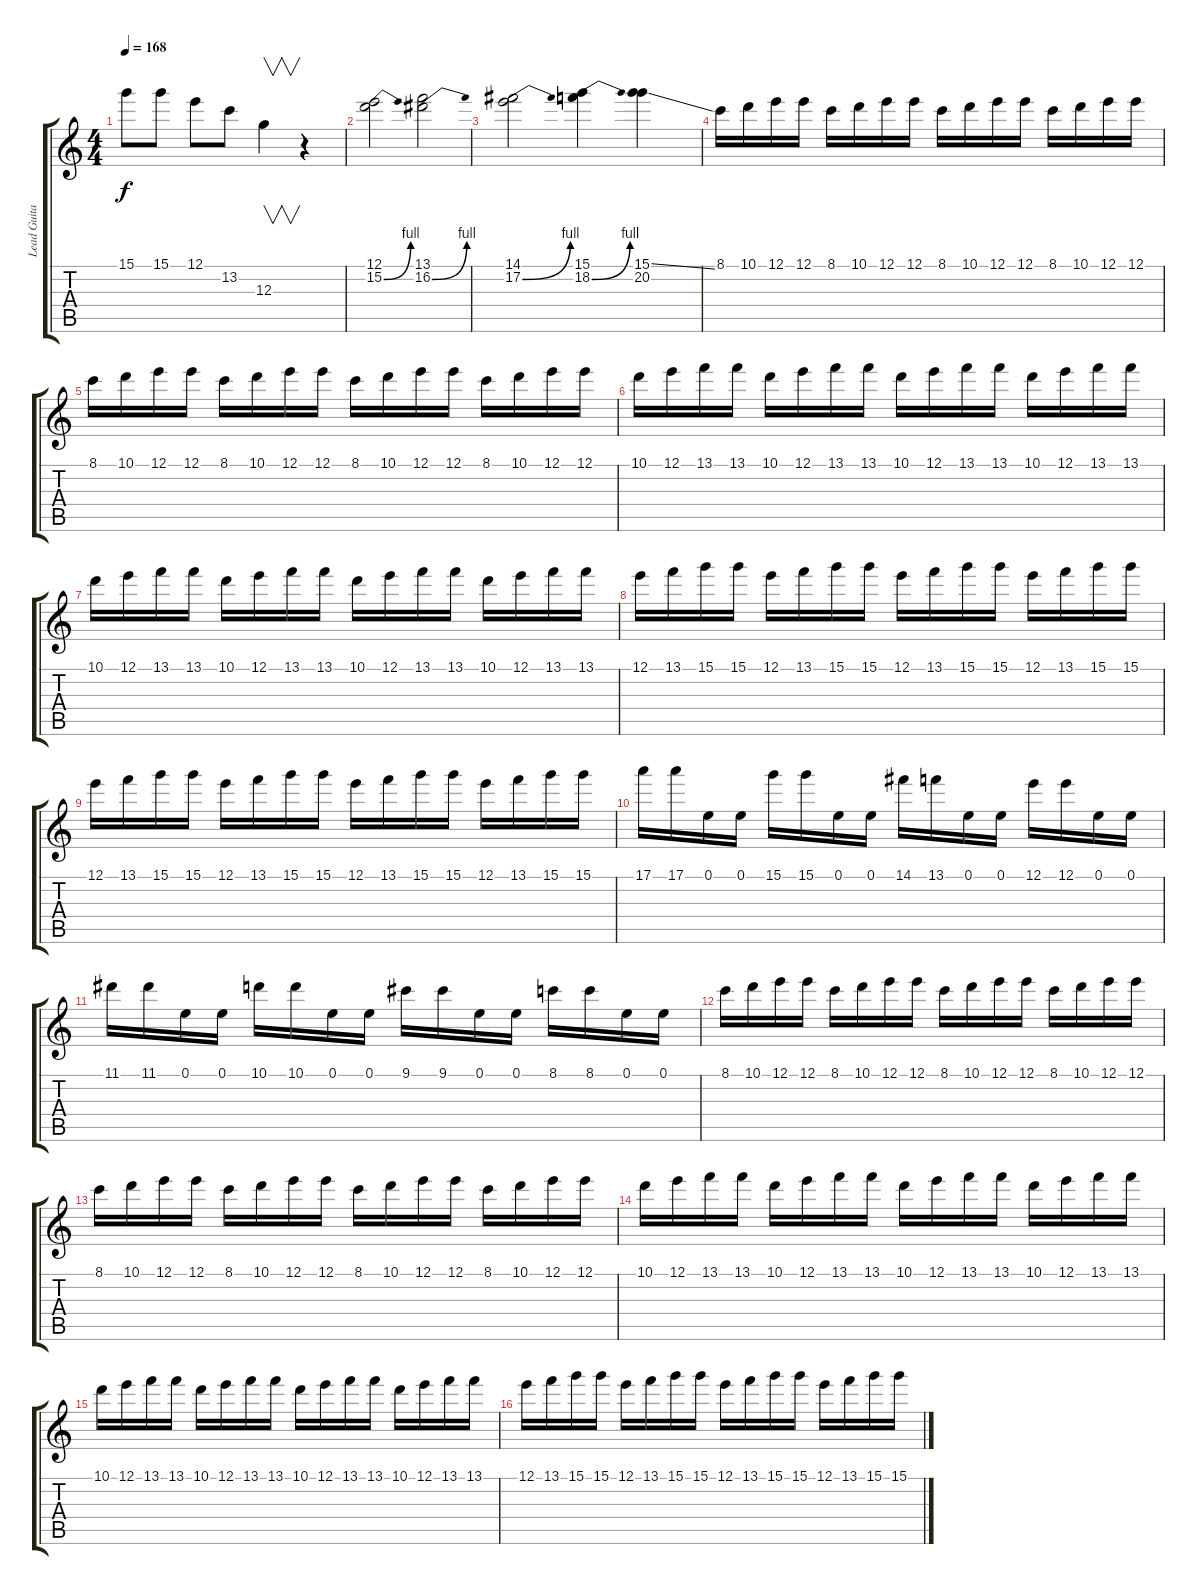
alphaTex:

\track ("Lead Guitar 2" "Lead Guita") {instrument distortionguitar}
\staff {score tabs}
\tuning (E4 B3 G3 D3 A2 E2) {hide}
\ts (4 4)
\tempo 168
\clef g2
\ks c
15.1{t}.8{dy f} 15.1.8 12.1.8 13.2.8 12.3.4{v} r.4 |
(12.1 15.2{be (bend 0 0 60 4)}).2 (13.1 16.2{be (bend 0 0 60 4)}).2 |
(14.1 17.2{be (bend 0 0 60 4)}).2 (15.1 18.2{be (bend 0 0 60 4)}).4 (15.1{ss} 20.2).4 |
8.1.16 10.1.16 12.1.16 12.1.16 8.1.16 10.1.16 12.1.16 12.1.16 8.1.16 10.1.16 12.1.16 12.1.16 8.1.16 10.1.16 12.1.16 12.1.16 |
8.1.16 10.1.16 12.1.16 12.1.16 8.1.16 10.1.16 12.1.16 12.1.16 8.1.16 10.1.16 12.1.16 12.1.16 8.1.16 10.1.16 12.1.16 12.1.16 |
10.1.16 12.1.16 13.1.16 13.1.16 10.1.16 12.1.16 13.1.16 13.1.16 10.1.16 12.1.16 13.1.16 13.1.16 10.1.16 12.1.16 13.1.16 13.1.16 |
10.1.16 12.1.16 13.1.16 13.1.16 10.1.16 12.1.16 13.1.16 13.1.16 10.1.16 12.1.16 13.1.16 13.1.16 10.1.16 12.1.16 13.1.16 13.1.16 |
12.1.16 13.1.16 15.1.16 15.1.16 12.1.16 13.1.16 15.1.16 15.1.16 12.1.16 13.1.16 15.1.16 15.1.16 12.1.16 13.1.16 15.1.16 15.1.16 |
12.1.16 13.1.16 15.1.16 15.1.16 12.1.16 13.1.16 15.1.16 15.1.16 12.1.16 13.1.16 15.1.16 15.1.16 12.1.16 13.1.16 15.1.16 15.1.16 |
17.1.16 17.1.16 0.1.16 0.1.16 15.1.16 15.1.16 0.1.16 0.1.16 14.1.16 13.1.16 0.1.16 0.1.16 12.1.16 12.1.16 0.1.16 0.1.16 |
11.1.16 11.1.16 0.1.16 0.1.16 10.1.16 10.1.16 0.1.16 0.1.16 9.1.16 9.1.16 0.1.16 0.1.16 8.1.16 8.1.16 0.1.16 0.1.16 |
8.1.16 10.1.16 12.1.16 12.1.16 8.1.16 10.1.16 12.1.16 12.1.16 8.1.16 10.1.16 12.1.16 12.1.16 8.1.16 10.1.16 12.1.16 12.1.16 |
8.1.16 10.1.16 12.1.16 12.1.16 8.1.16 10.1.16 12.1.16 12.1.16 8.1.16 10.1.16 12.1.16 12.1.16 8.1.16 10.1.16 12.1.16 12.1.16 |
10.1.16 12.1.16 13.1.16 13.1.16 10.1.16 12.1.16 13.1.16 13.1.16 10.1.16 12.1.16 13.1.16 13.1.16 10.1.16 12.1.16 13.1.16 13.1.16 |
10.1.16 12.1.16 13.1.16 13.1.16 10.1.16 12.1.16 13.1.16 13.1.16 10.1.16 12.1.16 13.1.16 13.1.16 10.1.16 12.1.16 13.1.16 13.1.16 |
12.1.16 13.1.16 15.1.16 15.1.16 12.1.16 13.1.16 15.1.16 15.1.16 12.1.16 13.1.16 15.1.16 15.1.16 12.1.16 13.1.16 15.1.16 15.1.16
